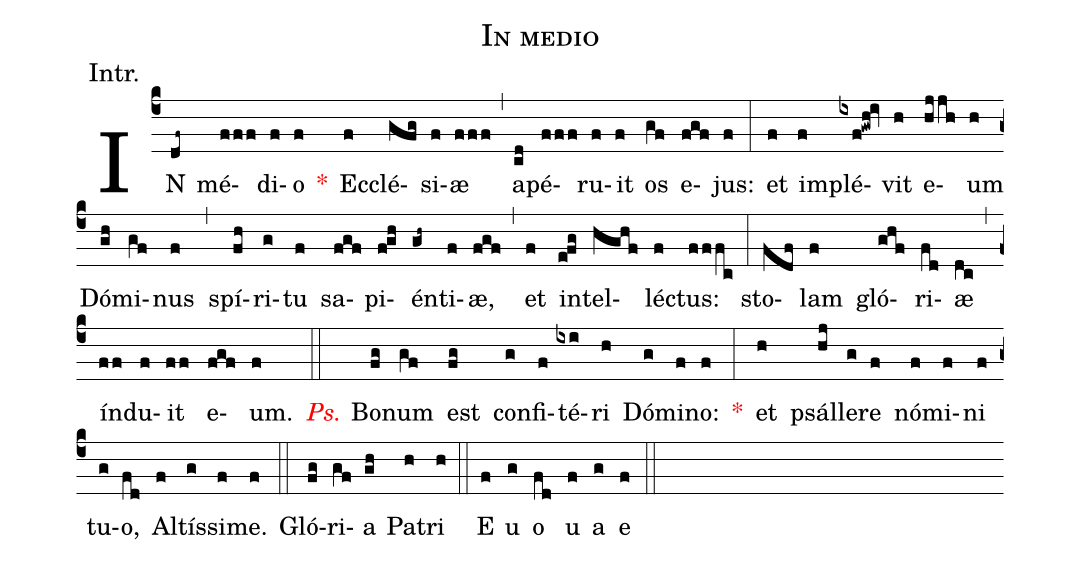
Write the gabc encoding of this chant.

name:In medio;
annotation:Intr.;
mode:VI.;
office-part:Introit;
%%
(c4) IN(df~) mé(fff)di(f)o(f) <v>\red{*}</v>() Ec(f)clé(gfg)si(f)æ(fff) (,) a(cd)pé(fff)ru(f)it(f) os(gf) e(fgf)jus:(f) (:) et(f) im(f)plé(ixf!gwh!iv)vit(h) e(hjjh)um(h) Dó(gh)mi(gf)nus(f) (,) spí(fh)ri(g)tu(f) sa(fgf)pi(f!gh)én(gh~)ti(f)æ,(fgf) (,) et(f) in(e!fg)tel(hghf)lé(f)ctus:(fffc) (:) sto(fdf)lam(f) gló(ghf)ri(fd)æ(dc) (,) ín(ff)du(f)it(ff) e(fgf)um.(f) (::) <v>\redit{Ps.}</v> Bo(fg)num(gf) est(fg) con(g)fi(f)té(ixi)ri(h) Dó(g)mi(f)no:(f) <v>\red{*}</v>(:) et(h) psál(hj)le(g)re(f) nó(f)mi(f)ni(f) tu(g)o,(fd) Al(f)tís(g)si(f)me.(f) (::) Gló(fg)ri(gf)a(gh) Pa(h)tri(h) (::) E(f) u(g) o(fd) u(f) a(g) e(f) (::)
